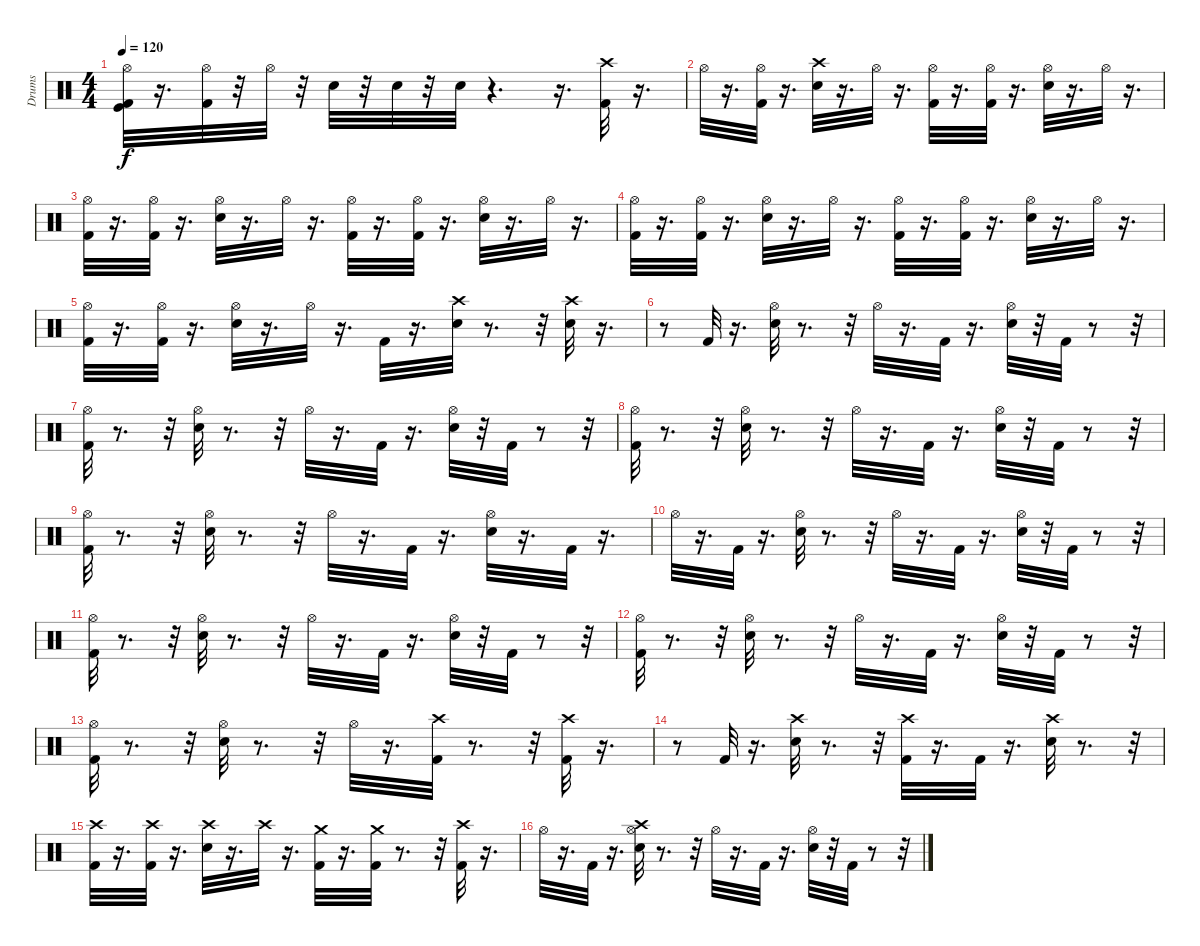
\track ("Drums" "Drums") {instrument percussion}
\staff {score}
\articulation defaults
\ts (4 4)
\tempo 120
\clef neutral
\ks c
("Hi-Hat (open)" "Kick (hit) 2" "Kick (hit)").32{dy f} r.16{d} ("Hi-Hat (open)" "Kick (hit) 2").32 r.32 "Hi-Hat (open)".32 r.32 "Electric Snare (hit)".32 r.32 "Electric Snare (hit)".32 r.32 "Electric Snare (hit)".32 r.4{d} r.16{d} ("Kick (hit) 2" "Crash high (hit)").32 r.16{d} |
"Hi-Hat (open)".32 r.16{d} ("Hi-Hat (open)" "Kick (hit) 2").32 r.16{d} ("Crash high (hit)" "Electric Snare (hit)").32 r.16{d} "Hi-Hat (open)".32 r.16{d} ("Kick (hit) 2" "Hi-Hat (open)").32 r.16{d} ("Hi-Hat (open)" "Kick (hit) 2").32 r.16{d} ("Hi-Hat (open)" "Electric Snare (hit)").32 r.16{d} "Hi-Hat (open)".32 r.16{d} |
("Kick (hit) 2" "Hi-Hat (open)").32 r.16{d} ("Kick (hit) 2" "Hi-Hat (open)").32 r.16{d} ("Electric Snare (hit)" "Hi-Hat (open)").32 r.16{d} "Hi-Hat (open)".32 r.16{d} ("Kick (hit) 2" "Hi-Hat (open)").32 r.16{d} ("Kick (hit) 2" "Hi-Hat (open)").32 r.16{d} ("Electric Snare (hit)" "Hi-Hat (open)").32 r.16{d} "Hi-Hat (open)".32 r.16{d} |
("Kick (hit) 2" "Hi-Hat (open)").32 r.16{d} ("Kick (hit) 2" "Hi-Hat (open)").32 r.16{d} ("Electric Snare (hit)" "Hi-Hat (open)").32 r.16{d} "Hi-Hat (open)".32 r.16{d} ("Kick (hit) 2" "Hi-Hat (open)").32 r.16{d} ("Kick (hit) 2" "Hi-Hat (open)").32 r.16{d} ("Electric Snare (hit)" "Hi-Hat (open)").32 r.16{d} "Hi-Hat (open)".32 r.16{d} |
("Kick (hit) 2" "Hi-Hat (open)").32 r.16{d} ("Kick (hit) 2" "Hi-Hat (open)").32 r.16{d} ("Electric Snare (hit)" "Hi-Hat (open)").32 r.16{d} "Hi-Hat (open)".32 r.16{d} "Kick (hit) 2".32 r.16{d} ("Crash high (hit)" "Electric Snare (hit)").32 r.8{d} r.32 ("Crash high (hit)" "Electric Snare (hit)").32 r.16{d} |
r.8 "Kick (hit) 2".32 r.16{d} ("Hi-Hat (open)" "Electric Snare (hit)").32 r.8{d} r.32 "Hi-Hat (open)".32 r.16{d} "Kick (hit) 2".32 r.16{d} ("Electric Snare (hit)" "Hi-Hat (open)").32 r.32 "Kick (hit) 2".32 r.8 r.32 |
("Kick (hit) 2" "Hi-Hat (open)").32 r.8{d} r.32 ("Electric Snare (hit)" "Hi-Hat (open)").32 r.8{d} r.32 "Hi-Hat (open)".32 r.16{d} "Kick (hit) 2".32 r.16{d} ("Electric Snare (hit)" "Hi-Hat (open)").32 r.32 "Kick (hit) 2".32 r.8 r.32 |
("Kick (hit) 2" "Hi-Hat (open)").32 r.8{d} r.32 ("Electric Snare (hit)" "Hi-Hat (open)").32 r.8{d} r.32 "Hi-Hat (open)".32 r.16{d} "Kick (hit) 2".32 r.16{d} ("Electric Snare (hit)" "Hi-Hat (open)").32 r.32 "Kick (hit) 2".32 r.8 r.32 |
("Kick (hit) 2" "Hi-Hat (open)").32 r.8{d} r.32 ("Electric Snare (hit)" "Hi-Hat (open)").32 r.8{d} r.32 "Hi-Hat (open)".32 r.16{d} "Kick (hit) 2".32 r.16{d} ("Electric Snare (hit)" "Hi-Hat (open)").32 r.16{d} "Kick (hit) 2".32 r.16{d} |
"Hi-Hat (open)".32 r.16{d} "Kick (hit) 2".32 r.16{d} ("Hi-Hat (open)" "Electric Snare (hit)").32 r.8{d} r.32 "Hi-Hat (open)".32 r.16{d} "Kick (hit) 2".32 r.16{d} ("Electric Snare (hit)" "Hi-Hat (open)").32 r.32 "Kick (hit) 2".32 r.8 r.32 |
("Kick (hit) 2" "Hi-Hat (open)").32 r.8{d} r.32 ("Electric Snare (hit)" "Hi-Hat (open)").32 r.8{d} r.32 "Hi-Hat (open)".32 r.16{d} "Kick (hit) 2".32 r.16{d} ("Electric Snare (hit)" "Hi-Hat (open)").32 r.32 "Kick (hit) 2".32 r.8 r.32 |
("Kick (hit) 2" "Hi-Hat (open)").32 r.8{d} r.32 ("Electric Snare (hit)" "Hi-Hat (open)").32 r.8{d} r.32 "Hi-Hat (open)".32 r.16{d} "Kick (hit) 2".32 r.16{d} ("Electric Snare (hit)" "Hi-Hat (open)").32 r.32 "Kick (hit) 2".32 r.8 r.32 |
("Kick (hit) 2" "Hi-Hat (open)").32 r.8{d} r.32 ("Electric Snare (hit)" "Hi-Hat (open)").32 r.8{d} r.32 "Hi-Hat (open)".32 r.16{d} ("Crash high (hit)" "Kick (hit) 2").32 r.8{d} r.32 ("Crash high (hit)" "Kick (hit) 2").32 r.16{d} |
r.8 "Kick (hit) 2".32 r.16{d} ("Electric Snare (hit)" "Crash high (hit)").32 r.8{d} r.32 ("Kick (hit) 2" "Crash high (hit)").32 r.16{d} "Kick (hit) 2".32 r.16{d} ("Electric Snare (hit)" "Crash high (hit)").32 r.8{d} r.32 |
("Kick (hit) 2" "Crash high (hit)").32 r.16{d} ("Crash high (hit)" "Kick (hit) 2").32 r.16{d} ("Electric Snare (hit)" "Crash high (hit)").32 r.16{d} "Crash high (hit)".32 r.16{d} ("Crash medium (hit)" "Kick (hit) 2").32 r.16{d} ("Crash medium (hit)" "Kick (hit) 2").32 r.8{d} r.32 ("Kick (hit) 2" "Crash high (hit)").32 r.16{d} |
"Hi-Hat (open)".32 r.16{d} "Kick (hit) 2".32 r.16{d} ("Hi-Hat (open)" "Electric Snare (hit)" "Crash high (hit)").32 r.8{d} r.32 "Hi-Hat (open)".32 r.16{d} "Kick (hit) 2".32 r.16{d} ("Electric Snare (hit)" "Hi-Hat (open)").32 r.32 "Kick (hit) 2".32 r.8 r.32
